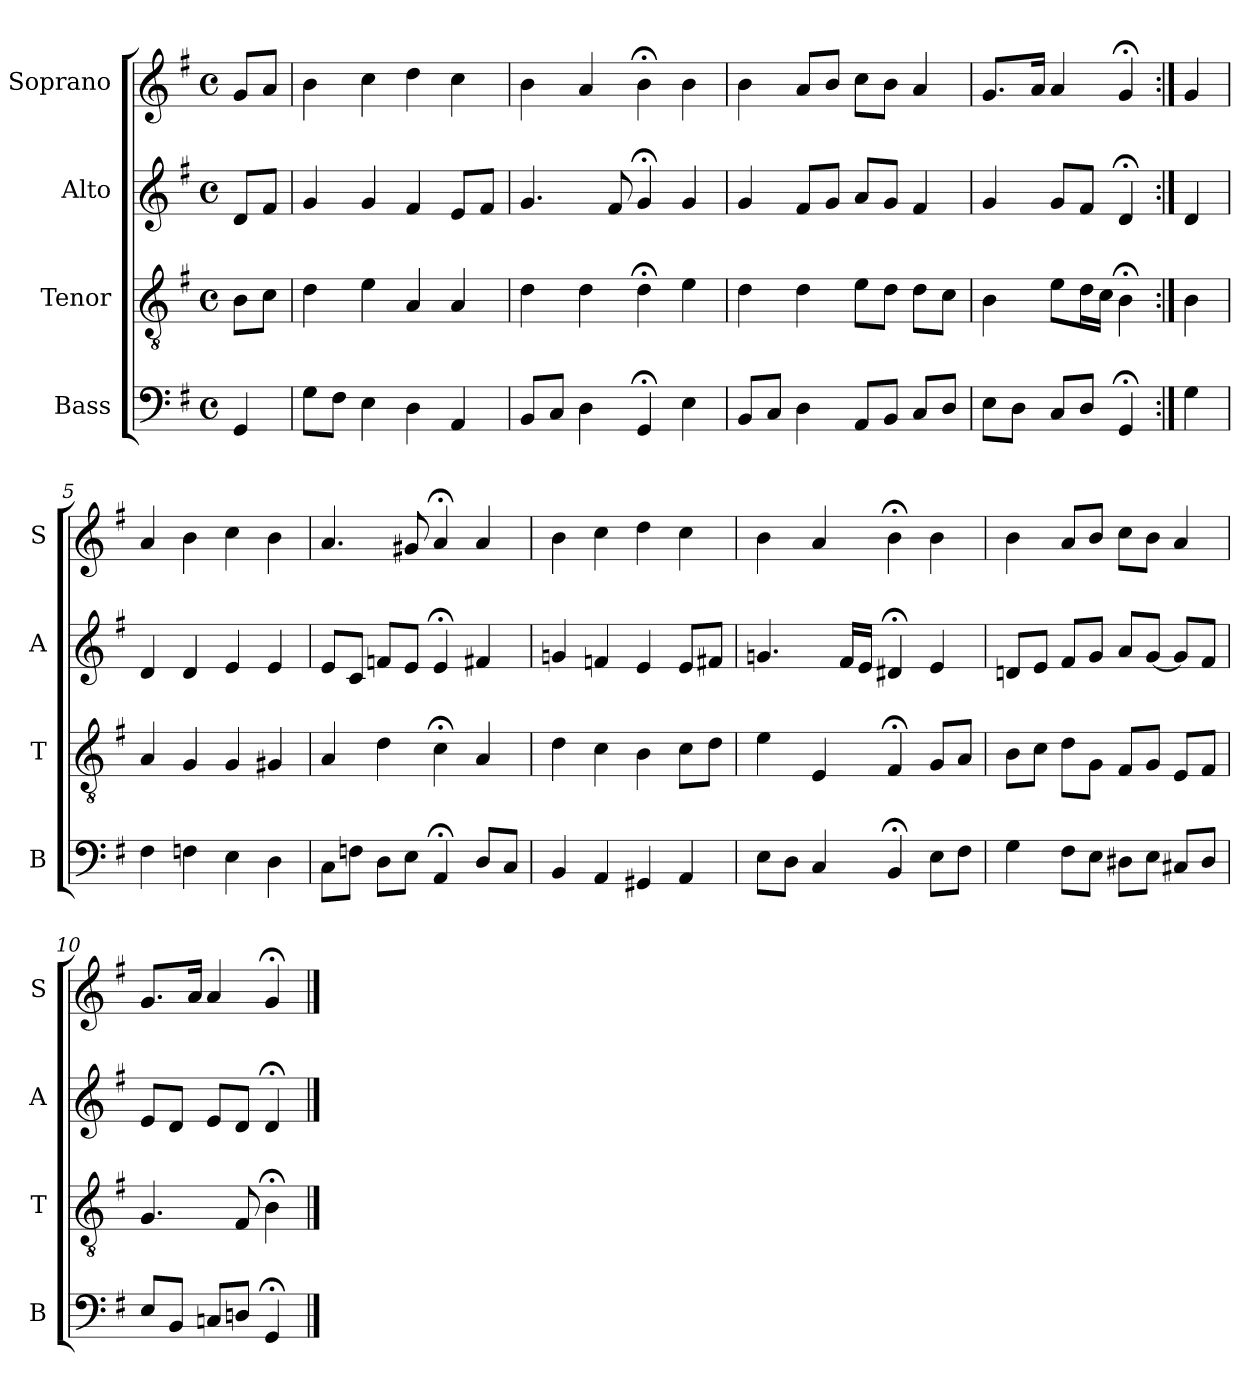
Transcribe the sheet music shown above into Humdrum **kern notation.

**kern	**kern	**kern	**kern
*part4	*part3	*part2	*part1
*staff4	*staff3	*staff2	*staff1
*I"Bass	*I"Tenor	*I"Alto	*I"Soprano
*I'B	*I'T	*I'A	*I'S
*clefF4	*clefGv2	*clefG2	*clefG2
*k[f#]	*k[f#]	*k[f#]	*k[f#]
*G:	*G:	*G:	*G:
*M4/4	*M4/4	*M4/4	*M4/4
*met(c)	*met(c)	*met(c)	*met(c)
*MM100	*MM100	*MM100	*MM100
=	=	=	=
4GG	8BL	8dL	8gL
.	8cJ	8f#J	8aJ
=1	=1	=1	=1
8GL	4d	4g	4b
8F#J	.	.	.
4E	4e	4g	4cc
4D	4A	4f#	4dd
4AA	4A	8eL	4cc
.	.	8f#J	.
=2	=2	=2	=2
8BBL	4d	4.g	4b
8CJ	.	.	.
4D	4d	.	4a
.	.	8f#	.
4GG;<	4d;<	4g;<	4b;<
4E	4e	4g	4b
=3	=3	=3	=3
8BBL	4d	4g	4b
8CJ	.	.	.
4D	4d	8f#L	8aL
.	.	8gJ	8bJ
8AAL	8eL	8aL	8ccL
8BBJ	8dJ	8gJ	8bJ
8CL	8dL	4f#	4a
8DJ	8cJ	.	.
=4	=4	=4	=4
8EL	4B	4g	8.gL
8DJ	.	.	.
.	.	.	16aJk
8CL	8eL	8gL	4a
8DJ	16dL	8f#J	.
.	16cJJ	.	.
4GG;<	4B;<	4d;<	4g;<
=:|!	=:|!	=:|!	=:|!
4G	4B	4d	4g
=5	=5	=5	=5
4F#	4A	4d	4a
4Fn	4G	4d	4b
4E	4G	4e	4cc
4D	4G#X	4e	4b
=6	=6	=6	=6
8CL	4A	8eL	4.a
8FnJ	.	8cJ	.
8DL	4d	8fnL	.
8EJ	.	8eJ	8g#X
4AA;<	4c;<	4e;<	4a;<
8DL	4A	4f#X	4a
8CJ	.	.	.
=7	=7	=7	=7
4BB	4d	4gn	4b
4AA	4c	4fn	4cc
4GG#Xi	4Bi	4ei	4ddi
4AA	8cL	8eL	4cc
.	8dJ	8f#XJ	.
=8	=8	=8	=8
8EL	4e	4.gn	4b
8DJ	.	.	.
4C	4E	.	4a
.	.	16f#LL	.
.	.	16eJJ	.
4BB;<	4F#;<	4d#X;<	4b;<
8EL	8GL	4e	4b
8F#J	8AJ	.	.
=9	=9	=9	=9
4G	8BL	8dnL	4b
.	8cJ	8eJ	.
8F#L	8dL	8f#L	8aL
8EJ	8GJ	8gJ	8bJ
8D#XL	8F#L	8aL	8ccL
8EJ	8GJ	[8gJ	8bJ
8C#XiL	8EiL	8giL]	4ai
8D#J	8F#J	8f#J	.
=10	=10	=10	=10
8EL	4.G	8eL	8.gL
8BBJ	.	8dJ	.
.	.	.	16aJk
8CnL	.	8eL	4a
8DnJ	8F#	8dJ	.
4GG;<	4B;<	4d;<	4g;<
==	==	==	==
*-	*-	*-	*-
